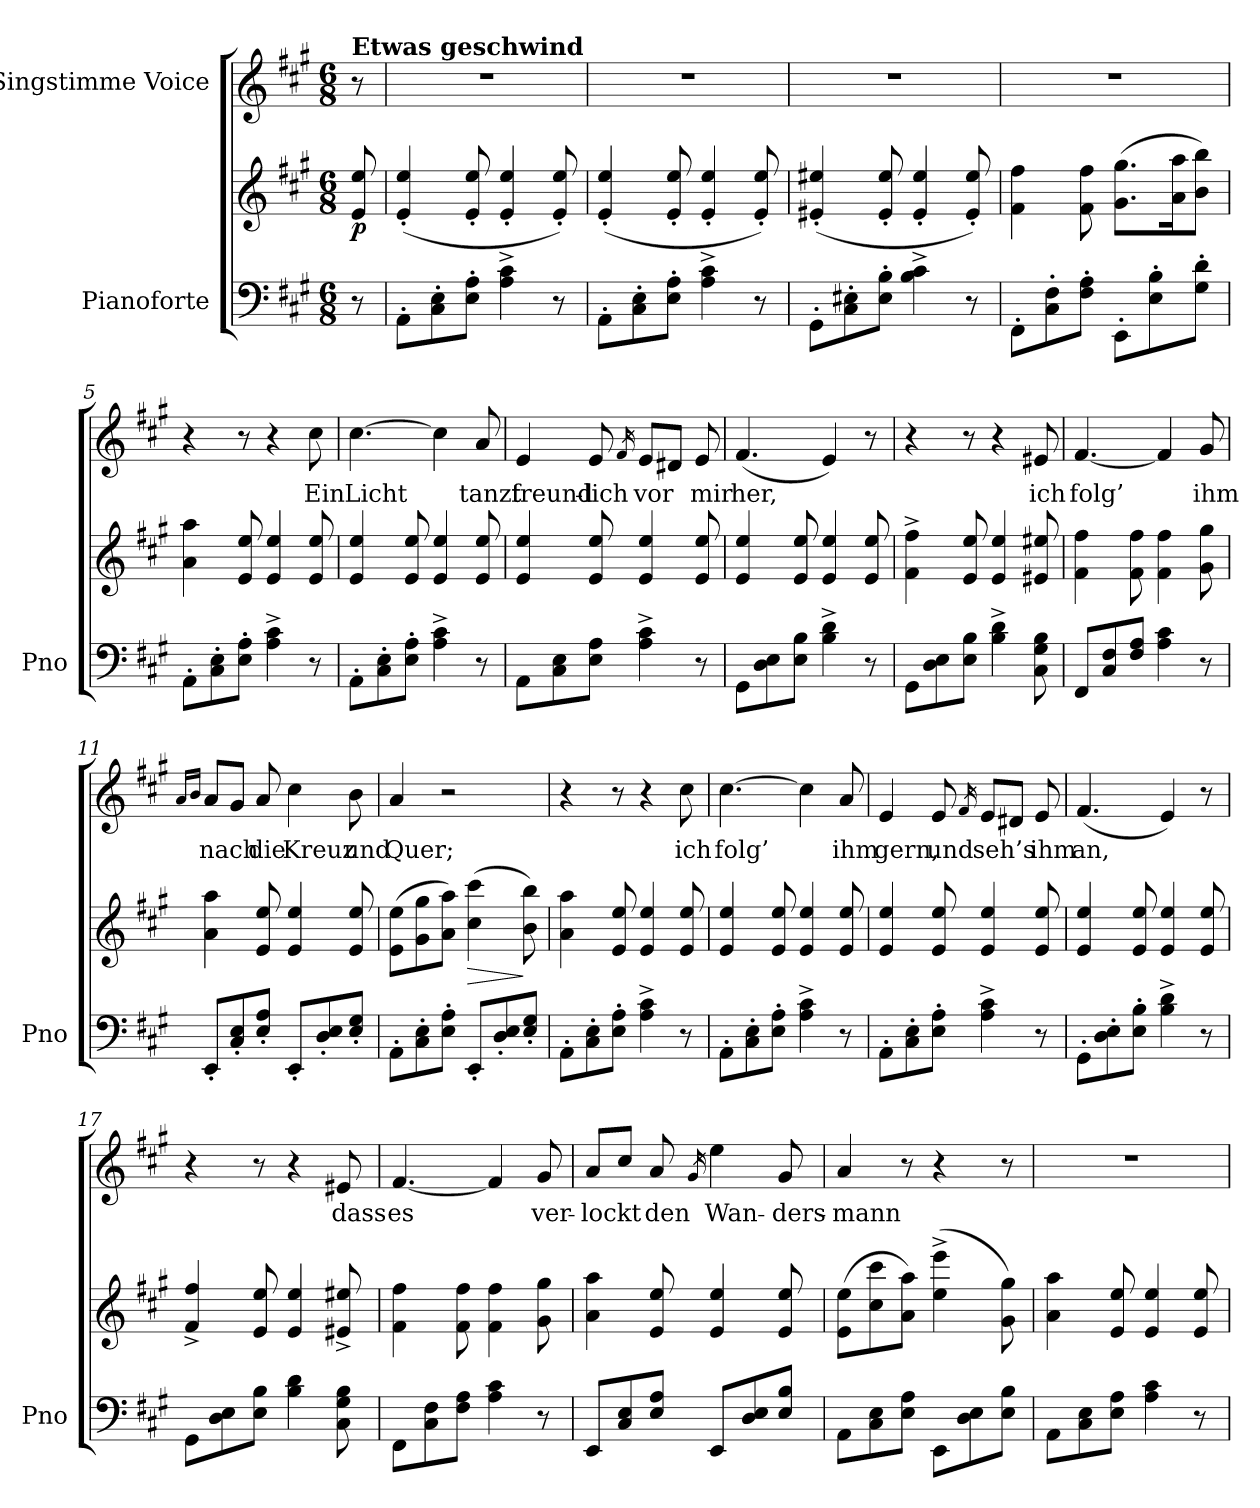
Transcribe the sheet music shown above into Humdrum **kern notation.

**kern	**kern	**dynam	**kern	**text
*part2	*part2	*part2	*part1	*part1
*staff3	*staff2	*staff2/3	*staff1	*staff1
*I"Pianoforte	*	*	*I"Singstimme Voice	*
*I'Pno	*	*	*	*
*clefF4	*clefG2	*	*clefG2	*
*k[f#c#g#]	*k[f#c#g#]	*	*k[f#c#g#]	*
*M6/8	*M6/8	*	*M6/8	*
*MM80	*MM80	*	*MM80	*
=	=	=	=	=
!	!	!	!LO:TX:B:t=Etwas geschwind	!
!	!	!LO:DY:b	!	!
8r	8e/ 8ee/	p	8r	.
=1	=1	=1	=1	=1
8AA'\L	(<4e/' 4ee/'	.	2.r	.
8C#\' 8E\'	.	.	.	.
8E\' 8A\'J	8e/' 8ee/'	.	.	.
4A\^ 4c#\^	4e/' 4ee/'	.	.	.
8r	8e/' 8ee/')	.	.	.
=2	=2	=2	=2	=2
8AA'\L	(<4e/' 4ee/'	.	2.r	.
8C#\' 8E\'	.	.	.	.
8E\' 8A\'J	8e/' 8ee/'	.	.	.
4A\^ 4c#\^	4e/' 4ee/'	.	.	.
8r	8e/' 8ee/')	.	.	.
=3	=3	=3	=3	=3
8GG#'\L	(<4e#X/' 4ee#X/'	.	2.r	.
8C#\' 8E#X\'	.	.	.	.
8E#\' 8B\'J	8e#/' 8ee#/'	.	.	.
4B\^ 4c#\^	4e#/' 4ee#/'	.	.	.
8r	8e#/' 8ee#/')	.	.	.
=4	=4	=4	=4	=4
8FF#'\L	4f#\ 4ff#\	.	2.r	.
8C#\' 8F#\'	.	.	.	.
8F#\' 8A\'J	8f#\ 8ff#\	.	.	.
8EE'\L	(>8.g#\ 8.gg#\L	.	.	.
8E\' 8B\'	.	.	.	.
.	16a\ 16aa\K	.	.	.
8G#\' 8d\'J	8b\ 8bb\J)	.	.	.
!!LO:LB:g=z
=5	=5	=5	=5	=5
8AA'\L	4a\ 4aa\	.	4r	.
8C#\' 8E\'	.	.	.	.
8E\' 8A\'J	8e/ 8ee/	.	8r	.
4A\^ 4c#\^	4e/ 4ee/	.	4r	.
!	!	!	!	!LO:LY:b
8r	8e/ 8ee/	.	8cc#\	Ein
=6	=6	=6	=6	=6
!	!	!	!	!LO:LY:b
8AA'\L	4e/ 4ee/	.	[4.cc#\	Licht
8C#\' 8E\'	.	.	.	.
8E\' 8A\'J	8e/ 8ee/	.	.	.
4A\^ 4c#\^	4e/ 4ee/	.	4cc#\]	.
!	!	!	!	!LO:LY:b
8r	8e/ 8ee/	.	8a/	tanzt
=7	=7	=7	=7	=7
!	!	!	!	!LO:LY:b
8AA\L	4e/ 4ee/	.	4e/	freund-
8C#\ 8E\	.	.	.	.
!	!	!	!	!LO:LY:b
8E\ 8A\J	8e/ 8ee/	.	8e/	-lich
.	.	.	16qf#/	.
!	!	!	!	!LO:LY:b
4A\^ 4c#\^	4e/ 4ee/	.	8e/L	vor
.	.	.	8d#X/J	.
!	!	!	!	!LO:LY:b
8r	8e/ 8ee/	.	8e/	mir
=8	=8	=8	=8	=8
!	!	!	!	!LO:LY:b
8GG#\L	4e/ 4ee/	.	(<4.f#/	her,
8D\ 8E\	.	.	.	.
8E\ 8B\J	8e/ 8ee/	.	.	.
4B\^ 4d\^	4e/ 4ee/	.	4e/)	.
8r	8e/ 8ee/	.	8r	.
=9	=9	=9	=9	=9
8GG#\L	4f#\^ 4ff#\^	.	4r	.
8D\ 8E\	.	.	.	.
8E\ 8B\J	8e/ 8ee/	.	8r	.
4B\^ 4d\^	4e/ 4ee/	.	4r	.
!	!	!	!	!LO:LY:b
8C#\ 8G#\ 8B\	8e#X/ 8ee#X/	.	8e#X/	ich
=10	=10	=10	=10	=10
!	!	!	!	!LO:LY:b
8FF#/L	4f#\ 4ff#\	.	[4.f#/	folg’
8C#/ 8F#/	.	.	.	.
8F#/ 8A/J	8f#\ 8ff#\	.	.	.
4A\ 4c#\	4f#\ 4ff#\	.	4f#/]	.
!	!	!	!	!LO:LY:b
8r	8g#\ 8gg#\	.	8g#/	ihm
!!LO:LB:g=z
=11	=11	=11	=11	=11
.	.	.	16qa/LL	.
.	.	.	16qb/JJ	.
!	!	!	!	!LO:LY:b
8EE'/L	4a\ 4aa\	.	8a/L	nach
8C#/' 8E/'	.	.	8g#/J	.
!	!	!	!	!LO:LY:b
8E/' 8A/'J	8e/ 8ee/	.	8a/	die
!	!	!	!	!LO:LY:b
8EE'/L	4e/ 4ee/	.	4cc#\	Kreuz
8D/' 8E/'	.	.	.	.
!	!	!	!	!LO:LY:b
8E/' 8G#/'J	8e/ 8ee/	.	8b\	und
=12	=12	=12	=12	=12
!	!	!	!	!LO:LY:b
8AA'\L	(>8e\ 8ee\L	.	4a/	Quer;
8C#\' 8E\'	8g#\ 8gg#\	.	.	.
8E\' 8A\'J	8a\ 8aa\J)	.	2r	.
!	!	!LO:HP:b	!	!
8EE'/L	(>4cc#\ 4ccc#\	>	.	.
8D/' 8E/'	.	.	.	.
8E/' 8G#/'J	8b\ 8bb\)	]	.	.
=13	=13	=13	=13	=13
8AA'\L	4a\ 4aa\	.	4r	.
8C#\' 8E\'	.	.	.	.
8E\' 8A\'J	8e/ 8ee/	.	8r	.
4A\^ 4c#\^	4e/ 4ee/	.	4r	.
!	!	!	!	!LO:LY:b
8r	8e/ 8ee/	.	8cc#\	ich
=14	=14	=14	=14	=14
!	!	!	!	!LO:LY:b
8AA'\L	4e/ 4ee/	.	[4.cc#\	folg’
8C#\' 8E\'	.	.	.	.
8E\' 8A\'J	8e/ 8ee/	.	.	.
4A\^ 4c#\^	4e/ 4ee/	.	4cc#\]	.
!	!	!	!	!LO:LY:b
8r	8e/ 8ee/	.	8a/	ihm
=15	=15	=15	=15	=15
!	!	!	!	!LO:LY:b
8AA'\L	4e/ 4ee/	.	4e/	gern,
8C#\' 8E\'	.	.	.	.
!	!	!	!	!LO:LY:b
8E\' 8A\'J	8e/ 8ee/	.	8e/	und
.	.	.	16qf#/	.
!	!	!	!	!LO:LY:b
4A\^ 4c#\^	4e/ 4ee/	.	8e/L	seh’s
.	.	.	8d#X/J	.
!	!	!	!	!LO:LY:b
8r	8e/ 8ee/	.	8e/	ihm
=16	=16	=16	=16	=16
!	!	!	!	!LO:LY:b
8GG#'\L	4e/ 4ee/	.	(<4.f#/	an,
8D\' 8E\'	.	.	.	.
8E\' 8B\'J	8e/ 8ee/	.	.	.
4B\^ 4d\^	4e/ 4ee/	.	4e/)	.
8r	8e/ 8ee/	.	8r	.
!!LO:LB:g=z
=17	=17	=17	=17	=17
8GG#\L	4f#/^ 4ff#/^	.	4r	.
8D\ 8E\	.	.	.	.
8E\ 8B\J	8e/ 8ee/	.	8r	.
4B\ 4d\	4e/ 4ee/	.	4r	.
!	!	!	!	!LO:LY:b
8C#\ 8G#\ 8B\	8e#X/^ 8ee#X/^	.	8e#X/	dass
=18	=18	=18	=18	=18
!	!	!	!	!LO:LY:b
8FF#\L	4f#\ 4ff#\	.	[4.f#/	es
8C#\ 8F#\	.	.	.	.
8F#\ 8A\J	8f#\ 8ff#\	.	.	.
4A\ 4c#\	4f#\ 4ff#\	.	4f#/]	.
!	!	!	!	!LO:LY:b
8r	8g#\ 8gg#\	.	8g#/	ver-
=19	=19	=19	=19	=19
!	!	!	!	!LO:LY:b
8EE/L	4a\ 4aa\	.	8a/L	-lockt
8C#/ 8E/	.	.	8cc#/J	.
!	!	!	!	!LO:LY:b
8E/ 8A/J	8e/ 8ee/	.	8a/	den
.	.	.	16qg#/	.
!	!	!	!	!LO:LY:b
8EE/L	4e/ 4ee/	.	4ee\	Wan-
8D/ 8E/	.	.	.	.
!	!	!	!	!LO:LY:b
8E/ 8B/J	8e/ 8ee/	.	8g#/	-ders-
=20	=20	=20	=20	=20
!	!	!	!	!LO:LY:b
8AA\L	(>8e\ 8ee\L	.	4a/	-mann
8C#\ 8E\	8cc#\ 8ccc#\	.	.	.
8E\ 8A\J	8a\ 8aa\J)	.	8r	.
8EE\L	(>4ee\^ 4eee\^	.	4r	.
8D\ 8E\	.	.	.	.
8E\ 8B\J	8g#\ 8gg#\)	.	8r	.
=21	=21	=21	=21	=21
8AA\L	4a\ 4aa\	.	2.r	.
8C#\ 8E\	.	.	.	.
8E\ 8A\J	8e/ 8ee/	.	.	.
4A\ 4c#\	4e/ 4ee/	.	.	.
8r	8e/ 8ee/	.	.	.
=	=	=	=	=
*-	*-	*-	*-	*-
